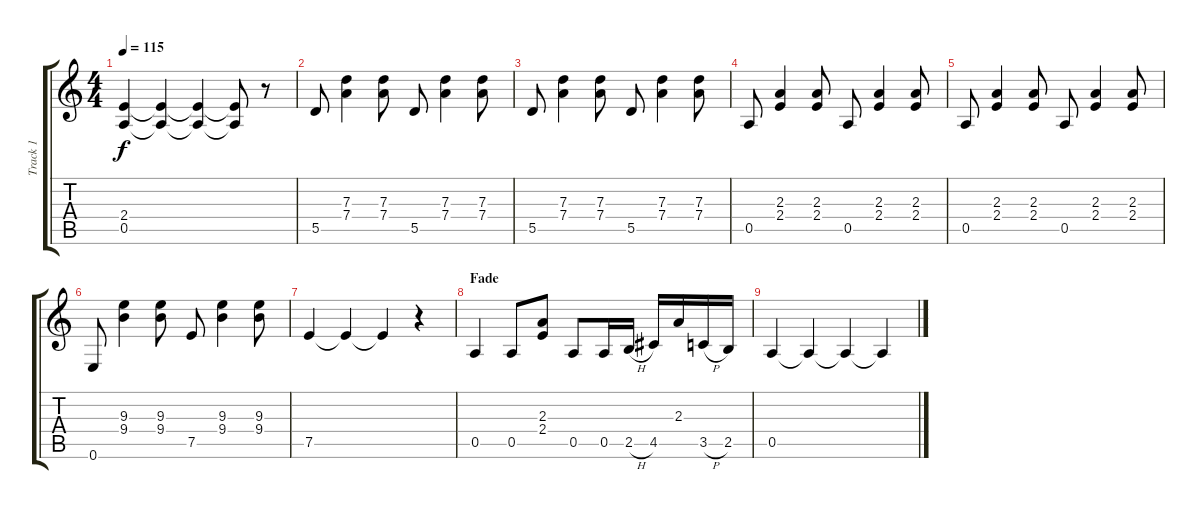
\track ("Track 1" "Track 1") {instrument distortionguitar}
\staff {score tabs}
\tuning (E4 B3 G3 D3 A2 E2) {hide}
\ts (4 4)
\tempo 115
\clef g2
\ks c
(2.4 0.5).4{dy f} (2.4{t} 0.5{t}).4 (2.4{t} 0.5{t}).4 (2.4{t} 0.5{t}).8 r.8 |
5.5.8 (7.3 7.4).4 (7.3 7.4).8 5.5.8 (7.3 7.4).4 (7.3 7.4).8 |
5.5.8 (7.3 7.4).4 (7.3 7.4).8 5.5.8 (7.3 7.4).4 (7.3 7.4).8 |
0.5.8 (2.3 2.4).4 (2.3 2.4).8 0.5.8 (2.3 2.4).4 (2.3 2.4).8 |
0.5.8 (2.3 2.4).4 (2.3 2.4).8 0.5.8 (2.3 2.4).4 (2.3 2.4).8 |
0.6.8 (9.3 9.4).4 (9.3 9.4).8 7.5.8 (9.3 9.4).4 (9.3 9.4).8 |
7.5.4 7.5{t}.4 7.5{t}.4 r.4 |
\section ("" "Fade")
0.5.4 0.5.8 (2.3 2.4).8 0.5.8 0.5.16 2.5{h}.16 4.5.16 2.3.16 3.5{h}.16 2.5.16 |
0.5.4 0.5{t}.4 0.5{t}.4 0.5{t}.4
